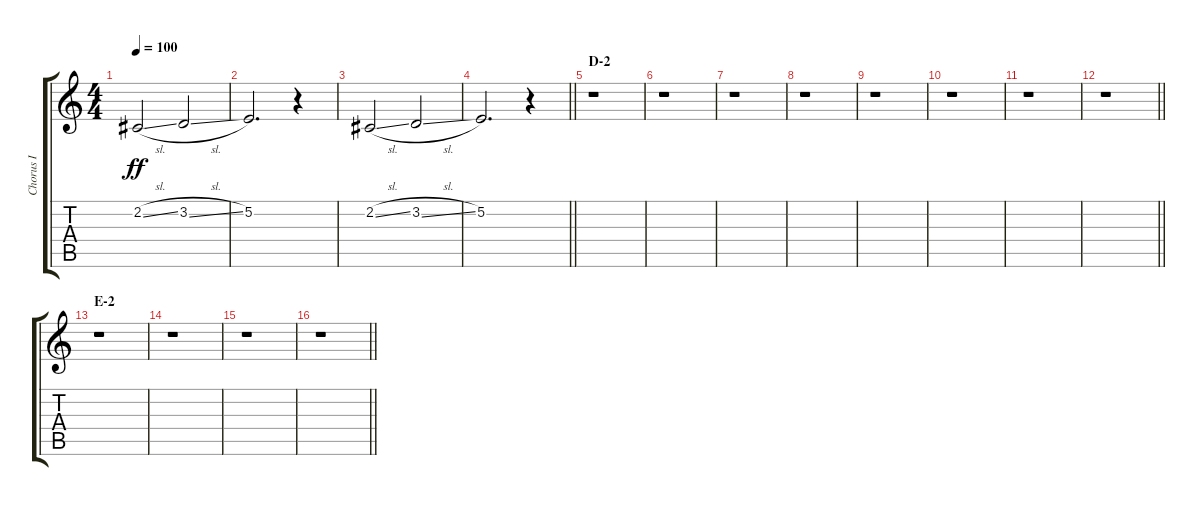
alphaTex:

\track ("Chorus I" "Chorus I") {instrument voiceoohs}
\staff {score tabs}
\tuning (E4 B3 G3 D3 A2 E2) {hide}
\ts (4 4)
\tempo 100
\clef g2
\ks c
2.2{sl}.2{dy ff} 3.2{sl}.2 |
5.2.2{d} r.4 |
2.2{sl}.2 3.2{sl}.2 |
\barLineRight lightlight
5.2.2{d} r.4 |
\section ("" "D-2")
r.1 |
r.1 |
r.1 |
r.1 |
r.1 |
r.1 |
r.1 |
\barLineRight lightlight
r.1 |
\section ("" "E-2")
r.1 |
r.1 |
r.1 |
\barLineRight lightlight
r.1
